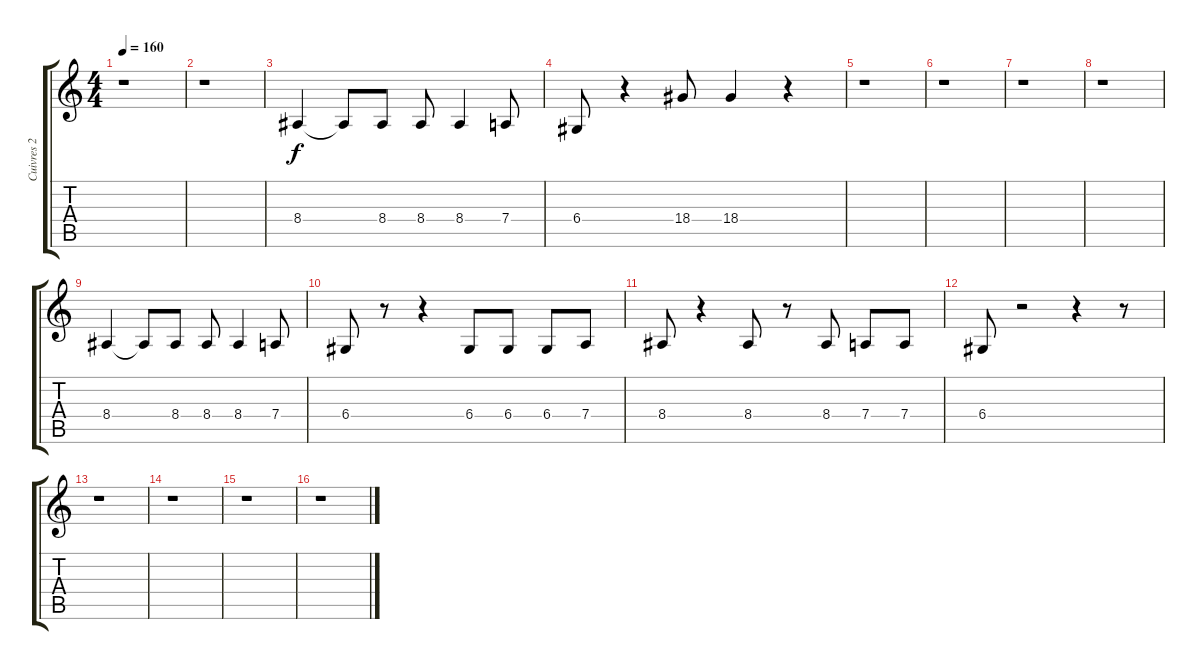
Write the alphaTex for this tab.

\track ("Cuivres 2" "Cuivres 2") {instrument trombone}
\staff {score tabs}
\tuning (E4 B3 G3 D3 A2 E2) {hide}
\ts (4 4)
\tempo 160
\clef g2
\ks c
r.1{dy f} |
r.1 |
8.4.4 8.4{t}.8 8.4.8 8.4.8 8.4.4 7.4.8 |
6.4.8 r.4 18.4.8 18.4.4 r.4 |
r.1 |
r.1 |
r.1 |
r.1 |
8.4.4 8.4{t}.8 8.4.8 8.4.8 8.4.4 7.4.8 |
6.4.8 r.8 r.4 6.4.8 6.4.8 6.4.8 7.4.8 |
8.4.8 r.4 8.4.8 r.8 8.4.8 7.4.8 7.4.8 |
6.4.8 r.2 r.4 r.8 |
r.1 |
r.1 |
r.1 |
r.1
